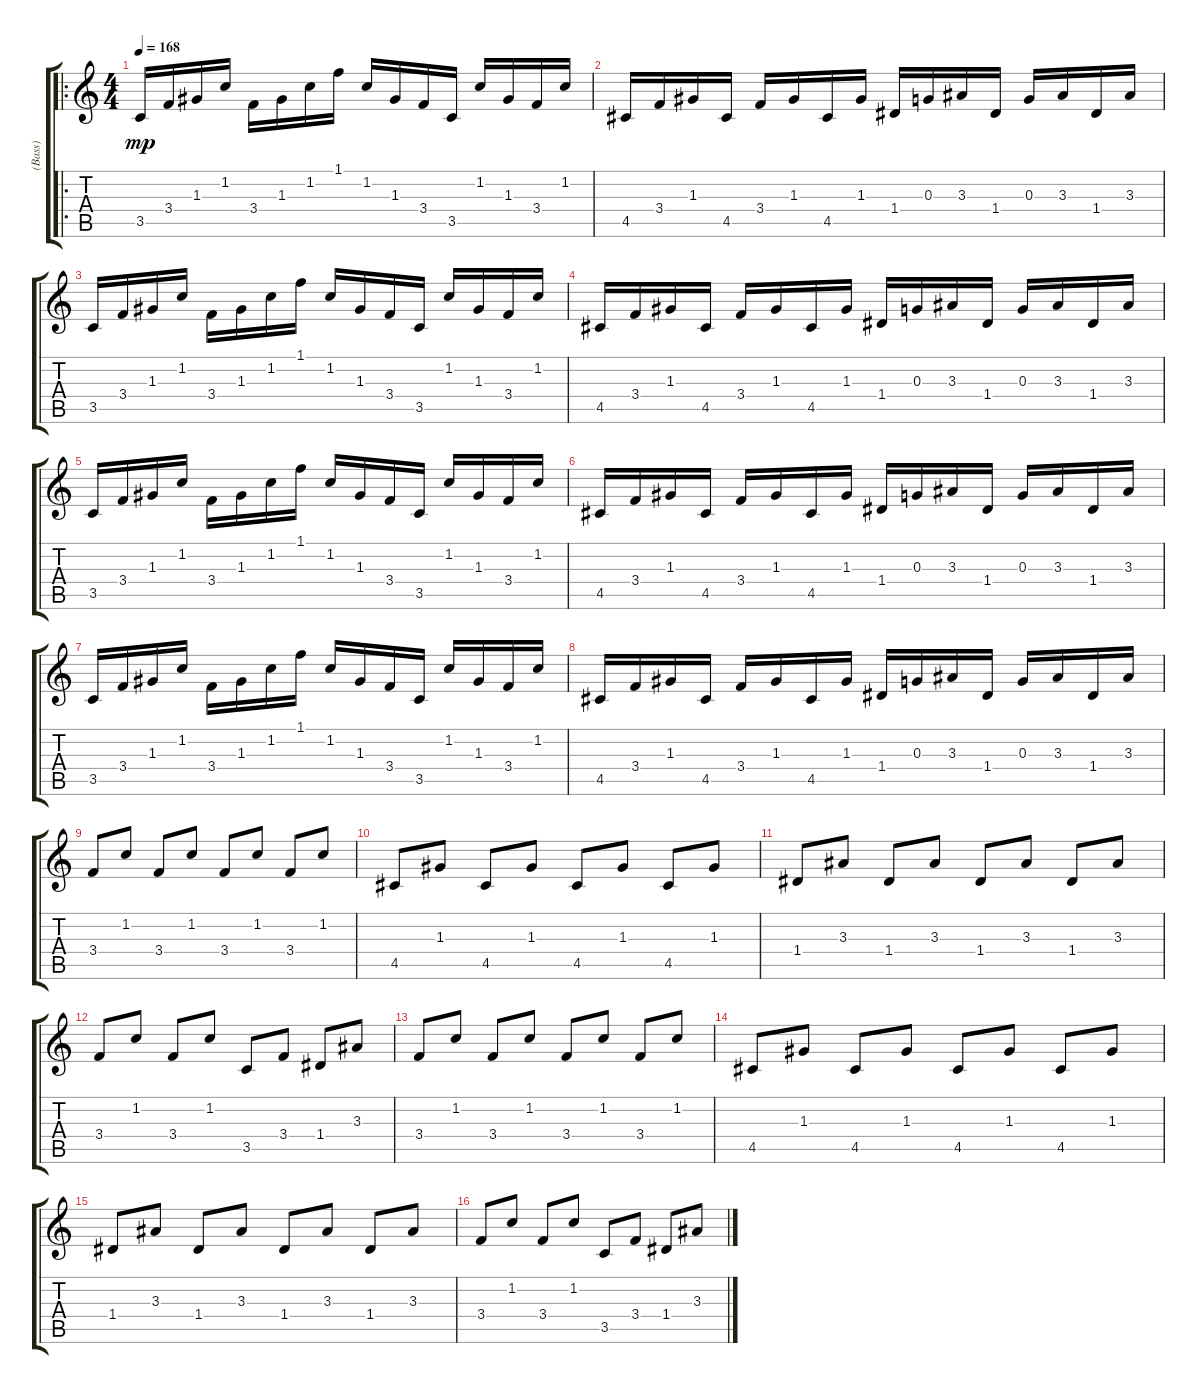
\track ("(Bass)" "(Bass)") {instrument fretlessbass}
\staff {score tabs}
\tuning (E4 B3 G3 D3 A2 E2) {hide}
\ro
\ts (4 4)
\tempo 168
\clef g2
\ks c
3.5.16{dy mp instrument fretlessbass} 3.4.16 1.3.16 1.2.16 3.4.16 1.3.16 1.2.16 1.1.16 1.2.16 1.3.16 3.4.16 3.5.16 1.2.16 1.3.16 3.4.16 1.2.16 |
4.5.16 3.4.16 1.3.16 4.5.16 3.4.16 1.3.16 4.5.16 1.3.16 1.4.16 0.3.16 3.3.16 1.4.16 0.3.16 3.3.16 1.4.16 3.3.16 |
3.5.16 3.4.16 1.3.16 1.2.16 3.4.16 1.3.16 1.2.16 1.1.16 1.2.16 1.3.16 3.4.16 3.5.16 1.2.16 1.3.16 3.4.16 1.2.16 |
4.5.16 3.4.16 1.3.16 4.5.16 3.4.16 1.3.16 4.5.16 1.3.16 1.4.16 0.3.16 3.3.16 1.4.16 0.3.16 3.3.16 1.4.16 3.3.16 |
3.5.16 3.4.16 1.3.16 1.2.16 3.4.16 1.3.16 1.2.16 1.1.16 1.2.16 1.3.16 3.4.16 3.5.16 1.2.16 1.3.16 3.4.16 1.2.16 |
4.5.16 3.4.16 1.3.16 4.5.16 3.4.16 1.3.16 4.5.16 1.3.16 1.4.16 0.3.16 3.3.16 1.4.16 0.3.16 3.3.16 1.4.16 3.3.16 |
3.5.16 3.4.16 1.3.16 1.2.16 3.4.16 1.3.16 1.2.16 1.1.16 1.2.16 1.3.16 3.4.16 3.5.16 1.2.16 1.3.16 3.4.16 1.2.16 |
4.5.16 3.4.16 1.3.16 4.5.16 3.4.16 1.3.16 4.5.16 1.3.16 1.4.16 0.3.16 3.3.16 1.4.16 0.3.16 3.3.16 1.4.16 3.3.16 |
3.4.8 1.2.8 3.4.8 1.2.8 3.4.8 1.2.8 3.4.8 1.2.8 |
4.5.8 1.3.8 4.5.8 1.3.8 4.5.8 1.3.8 4.5.8 1.3.8 |
1.4.8 3.3.8 1.4.8 3.3.8 1.4.8 3.3.8 1.4.8 3.3.8 |
3.4.8 1.2.8 3.4.8 1.2.8 3.5.8 3.4.8 1.4.8 3.3.8 |
3.4.8 1.2.8 3.4.8 1.2.8 3.4.8 1.2.8 3.4.8 1.2.8 |
4.5.8 1.3.8 4.5.8 1.3.8 4.5.8 1.3.8 4.5.8 1.3.8 |
1.4.8 3.3.8 1.4.8 3.3.8 1.4.8 3.3.8 1.4.8 3.3.8 |
3.4.8 1.2.8 3.4.8 1.2.8 3.5.8 3.4.8 1.4.8 3.3.8
